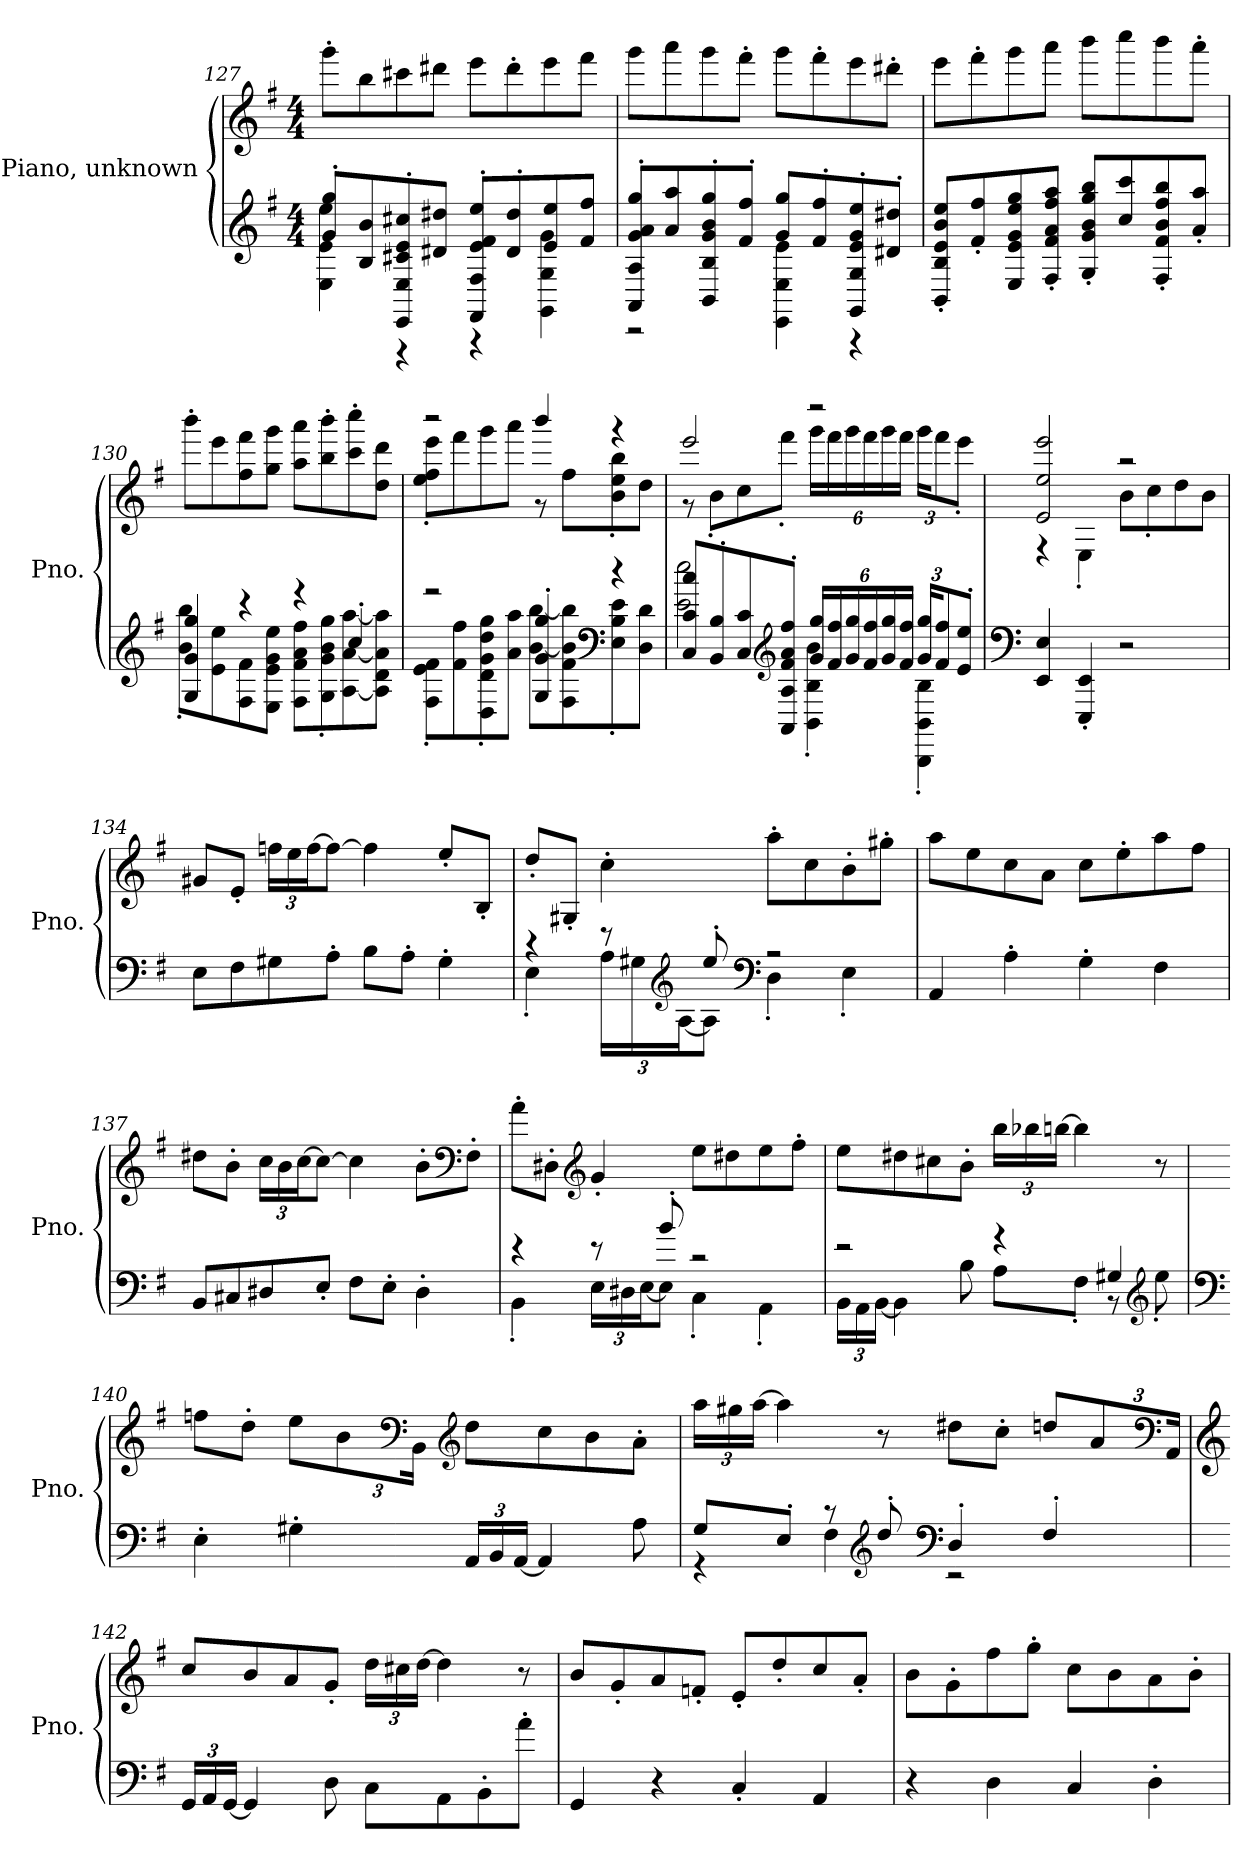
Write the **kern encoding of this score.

**kern	**kern
*part1	*part1
*staff2	*staff1
*I"Piano, unknown	*
*I'Pno.	*
!!LO:PB:g=z
*clefG2	*clefG2
*k[f#]	*k[f#]
*M4/4	*M4/4
=127	=127
*^	*
8g/' 8gg/'L	4E\ 4e\ 4ee\	8ggg'\L
8B/ 8b/	.	8bb\
8EE/' 8E/' 8c#X/' 8e/' 8cc#X/'	4r	8ccc#X\
8d#X/ 8dd#X/J	.	8ddd#X\J
8FF#/' 8F#/' 8e/' 8f#/' 8ee/'L	4r	8eee\L
8d#/' 8dd#/'	.	8ddd#'\
8e/ 8ee/	4GG\ 4G\ 4g\	8eee\
8f#/ 8ff#/J	.	8fff#\J
=128	=128	=128
8AA/' 8A/' 8g/' 8a/' 8gg/'L	2r	8ggg\L
8a/ 8aa/	.	8aaa\
8BB/' 8B/' 8g/' 8b/' 8gg/'	.	8ggg\
8f#/' 8ff#/'J	.	8fff#'\J
8g/ 8gg/L	4EE\ 4E\ 4e\	8ggg\L
8f#/' 8ff#/'	.	8fff#'\
8GG/' 8G/' 8e/' 8g/' 8ee/'	4r	8eee\
8d#X/' 8dd#X/'J	.	8ddd#X'\J
*v	*v	*
=129	=129
8BB/' 8B/' 8e/' 8b/' 8ee/'L	8eee\L
8f#/' 8ff#/'	8fff#'\
8E/ 8e/ 8g/ 8ee/ 8gg/	8ggg\
8F#/' 8f#/' 8a/' 8ff#/' 8aa/'J	8aaa\J
8G/' 8g/' 8b/' 8gg/' 8bb/'L	8bbb\L
8cc/ 8ccc/	8cccc\
8F#/' 8f#/' 8b/' 8ff#/' 8bb/'	8bbb\
8a/' 8aa/'J	8aaa'\J
!!LO:LB:g=z
=130	=130
*^	*
4G/ 4g/ 4gg/	8b\' 8bb\'L	8bbb'\L
.	8e\ 8ee\	8eee\
4r	8F#\ 8f#\	8ff#\ 8fff#\
.	8E\ 8e\ 8g\ 8ee\J	8gg\ 8ggg\J
4r	8F#\ 8f#\ 8a\ 8ff#\L	8aa\ 8aaa\L
.	8G\' 8g\' 8b\' 8gg\'	8bb\' 8bbb\'
4cc'/	[8A\ [8a\ [8aa\	8ccc\' 8cccc\'
.	8A\] 8d\ 8a\] 8aa\]J	8dd\ 8ddd\J
=131	=131	=131
*	*	*^
2r	8F#\' 8e\' 8f#\'L	2r	8ee\' 8ff#\' 8eee\'L
.	8f#\ 8ff#\	.	8fff#\
.	8D\' 8d\' 8g\' 8dd\' 8gg\'	.	8ggg\
.	8a\ 8aa\J	.	8aaa\J
4G/' 4g/' 4gg/'	[8b\ [8bb\L	4bbb/	8r
.	8F#\ 8f#\ 8b\] 8bb\]	.	8ff#\L
*clefF4	*	*	*
4r	8E\' 8B\' 8e\'	4r	8b\' 8ee\' 8bb\'
.	8D\ 8d\J	.	8dd\J
=132	=132	=132	=132
8C/ 8c/ 8cc/L	2e\ 2ee\	2eee/	8r
8BB/' 8B/'	.	.	8b'\L
8C/ 8c/	.	.	8cc\
*clefG2	*	*	*
8AA/' 8A/' 8f#/' 8a/' 8ff#/'J	.	.	8fff#'\J
*Xbrackettup	*	*	*Xbrackettup
24g/ 24gg/LL	4BB\' 4B\' 4b\'	2r	24ggg\LL
24f#/ 24ff#/	.	.	24fff#\
24g/ 24gg/	.	.	24ggg\
24f#/ 24ff#/	.	.	24fff#\
24g/ 24gg/	.	.	24ggg\
24f#/ 24ff#/JJ	.	.	24fff#\JJ
24g/ 24gg/KL	4BBB\' 4BB\' 4B\'	.	24ggg\KL
12f#/ 12ff#/	.	.	12fff#\
8e/' 8ee/'J	.	.	8eee'\J
*v	*v	*	*
!!LO:LB:g=z	!!
=133	=133	=133
*clefF4	*	*
4EE/ 4E/	2e/ 2ee/ 2eee/	4r
4EEE/' 4EE/'	.	4E'\
2r	2r	8b\L
.	.	8cc'\
.	.	8dd\
.	.	8b\J
*	*v	*v
=134	=134
8E\L	8g#X/L
8F#\	8e'/J
8G#X\	24ffn\LL
.	24ee\
.	[24ff\J
8A'\J	8ff\J_
8B\L	4ff\]
8A'\J	.
4G#'\	8ee'/L
.	8B'/J
=135	=135
*^	*
4r	4E'\	8dd'/L
.	.	8G#X'/J
8r	24A\LL	4cc'\
.	24G#X\	.
*clefG2	*	*
.	[24A\J	.
8ee'/	8A\J]	.
*clefF4	*	*
2r	4D'\	8aa'\L
.	.	8cc\
.	4E'\	8b'\
.	.	8gg#X'\J
*v	*v	*
=136	=136
4AA/	8aa\L
.	8ee\
4A'\	8cc\
.	8a\J
4G'\	8cc\L
.	8ee'\
4F#\	8aa\
.	8ff#\J
!!LO:LB:g=z
=137	=137
8BB/L	8dd#X\L
8C#X/	8b'\J
8D#X/	24cc\LL
.	24b\
.	[24cc\J
8E'/J	8cc\J_
8F#\L	4cc\]
8E'\J	.
4D#'\	8b'\L
*	*clefF4
.	8F#'\J
=138	=138
*^	*
4r	4BB'\	8a'\L
.	.	8D#X'\J
*	*	*clefG2
8r	24E\LL	4g'/
.	24D#X\	.
.	[24E\J	.
8b'/	8E\J]	.
2r	4C'\	8ee\L
.	.	8dd#X\
.	4AA'\	8ee\
.	.	8ff#'\J
!!LO:LB:g=z
=139	=139	=139
2r	24BB\LL	8ee\L
.	24AA\	.
.	[24BB\JJ	.
.	4BB\]	8dd#X\
.	.	8cc#X\
.	8B\	8b'\J
4r	8A\L	24bb\LL
.	.	24bb-X\
.	.	[24bbn\JJ
.	8F#'\J	4bb\]
4G#X/	8r	.
*clefG2	*	*
.	8ee'\	8r
*v	*v	*
=140	=140
*clefF4	*
4E'\	8ffn\L
.	8dd'\J
4G#X'\	8ee\L
.	12b\
*	*clefF4
.	24BB\Jk
*	*clefG2
24AA/LL	8dd\L
24BB/	.
[24AA/JJ	.
4AA/]	8cc\
.	8b\
8A\	8a'\J
!!LO:LB:g=z
=141	=141
*^	*
8G/L	4r	24aa\LL
.	.	24gg#X\
.	.	[24aa\JJ
8E'/J	.	4aa\]
8r	4F#\	.
*clefG2	*	*
8dd'/	.	8r
*clefF4	*	*
4D'/	2r	8dd#X\L
.	.	8cc'\J
4F#'/	.	8ddn/L
.	.	12a/
*	*	*clefF4
.	.	24AA/Jk
*v	*v	*
=142	=142
*	*clefG2
24GG/LL	8cc/L
24AA/	.
[24GG/JJ	.
4GG/]	8b/
.	8a/
8D\	8g'/J
8C\L	24dd\LL
.	24cc#X\
.	[24dd\JJ
8AA\	4dd\]
8BB'\	.
8a'\J	8r
=143	=143
4GG/	8b/L
.	8g'/
4r	8a/
.	8fn'/J
4C'/	8e'/L
.	8dd'/
4AA/	8cc/
.	8a'/J
!!LO:PB:g=z
=144	=144
4r	8b\L
.	8g'\
4D\	8ff#\
.	8gg'\J
4C/	8cc\L
.	8b\
4D'\	8a\
.	8b'\J
=	=
*-	*-
